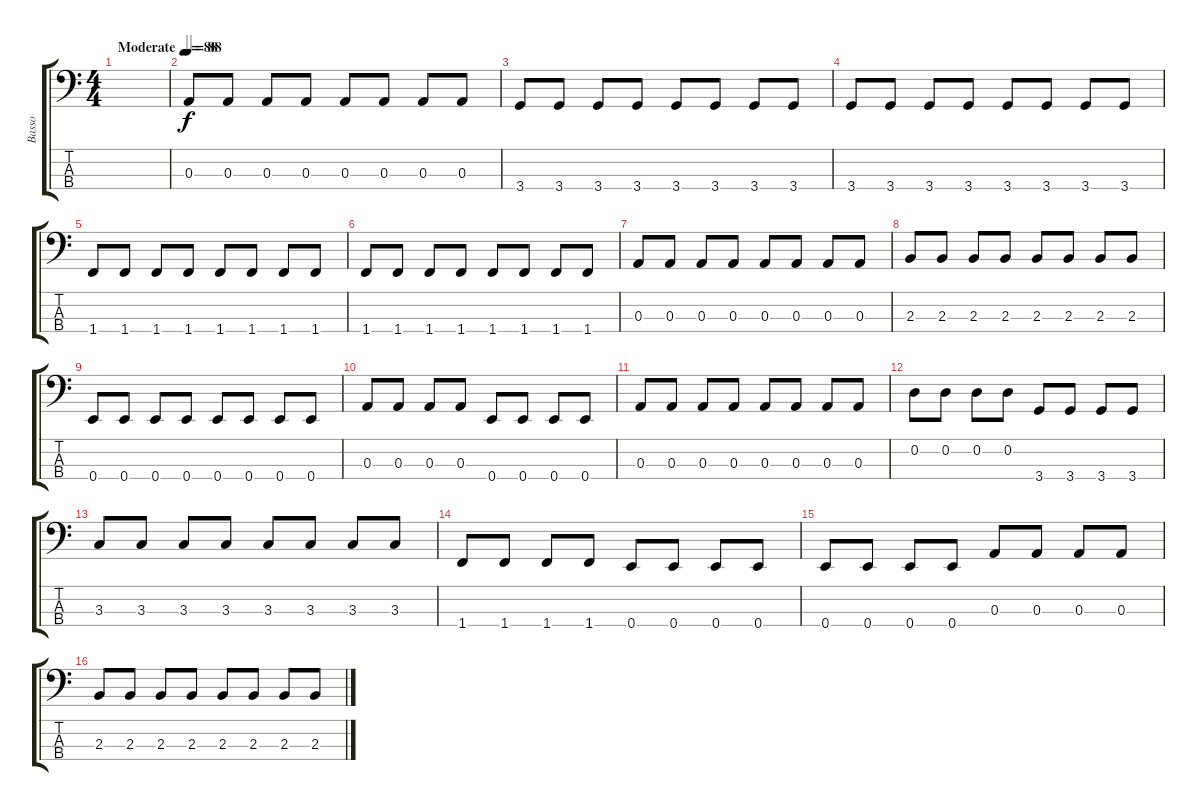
\track ("Basso" "Basso") {instrument electricbassfinger}
\staff {score tabs}
\tuning (G2 D2 A1 E1) {hide}
\ts (4 4)
\tempo (88 "Moderate")
\tempo 180
\tempo (88 "Moderate")
\clef f4
\ks c
|
\tempo 88
0.3.8 0.3.8 0.3.8 0.3.8 0.3.8 0.3.8 0.3.8 0.3.8 |
3.4.8 3.4.8 3.4.8 3.4.8 3.4.8 3.4.8 3.4.8 3.4.8 |
3.4.8 3.4.8 3.4.8 3.4.8 3.4.8 3.4.8 3.4.8 3.4.8 |
1.4.8 1.4.8 1.4.8 1.4.8 1.4.8 1.4.8 1.4.8 1.4.8 |
1.4.8 1.4.8 1.4.8 1.4.8 1.4.8 1.4.8 1.4.8 1.4.8 |
0.3.8 0.3.8 0.3.8 0.3.8 0.3.8 0.3.8 0.3.8 0.3.8 |
2.3.8 2.3.8 2.3.8 2.3.8 2.3.8 2.3.8 2.3.8 2.3.8 |
0.4.8 0.4.8 0.4.8 0.4.8 0.4.8 0.4.8 0.4.8 0.4.8 |
0.3.8 0.3.8 0.3.8 0.3.8 0.4.8 0.4.8 0.4.8 0.4.8 |
0.3.8 0.3.8 0.3.8 0.3.8 0.3.8 0.3.8 0.3.8 0.3.8 |
0.2.8 0.2.8 0.2.8 0.2.8 3.4.8 3.4.8 3.4.8 3.4.8 |
3.3.8 3.3.8 3.3.8 3.3.8 3.3.8 3.3.8 3.3.8 3.3.8 |
1.4.8 1.4.8 1.4.8 1.4.8 0.4.8 0.4.8 0.4.8 0.4.8 |
0.4.8 0.4.8 0.4.8 0.4.8 0.3.8 0.3.8 0.3.8 0.3.8 |
2.3.8 2.3.8 2.3.8 2.3.8 2.3.8 2.3.8 2.3.8 2.3.8
